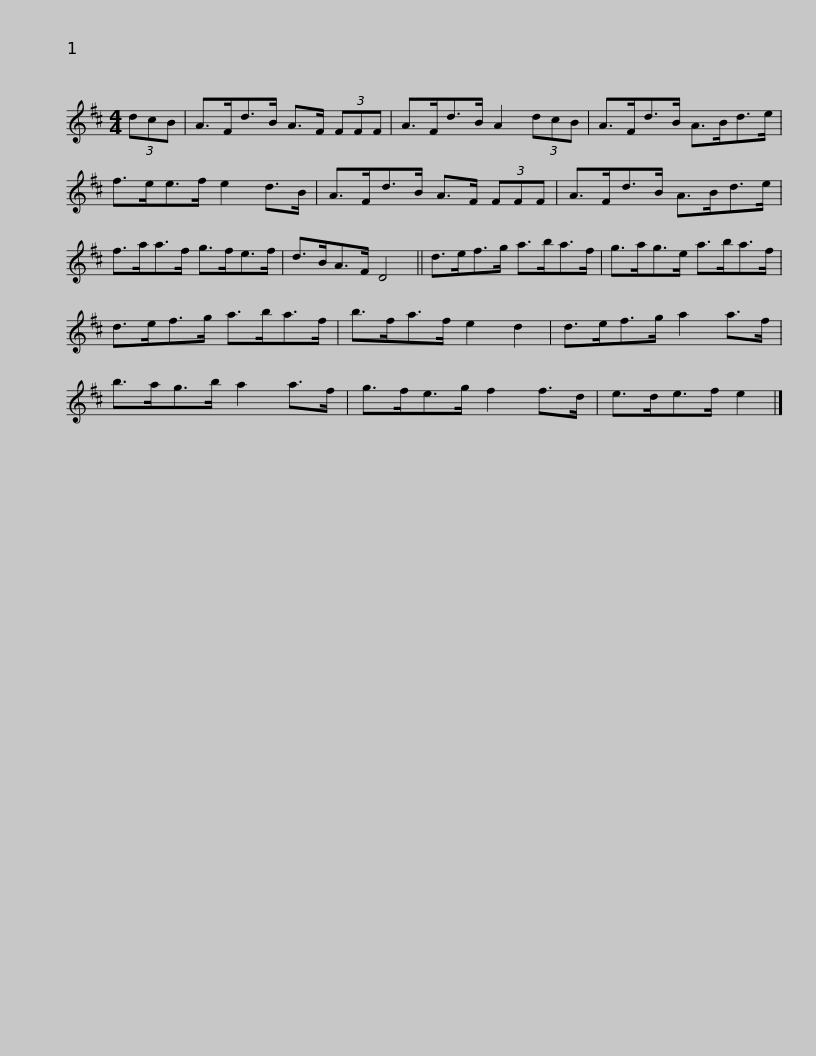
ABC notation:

X:1
L:1/8
M:4/4
I:linebreak $
K:D
V:1 treble
V:1
 (3dcB | A>Fd>B A>F (3FFF | A>Fd>B A2 (3dcB | A>Fd>B A>Bd>e | f>ee>f e2 d>B |$ %5
 A>Fd>B A>F (3FFF | A>Fd>B A>Bd>e | f>aa>f g>fe>f | d>BA>F D4 ||$ d>ef>g a>ba>f | %10
 g>ag>e a>ba>f | d>ef>g a>ba>f | b>fa>f e2 d2 |$ d>ef>g a2 a>f | b>ag>b a2 a>f | %15
 g>fe>g f2 f>d | e>de>f e2 |] %17
